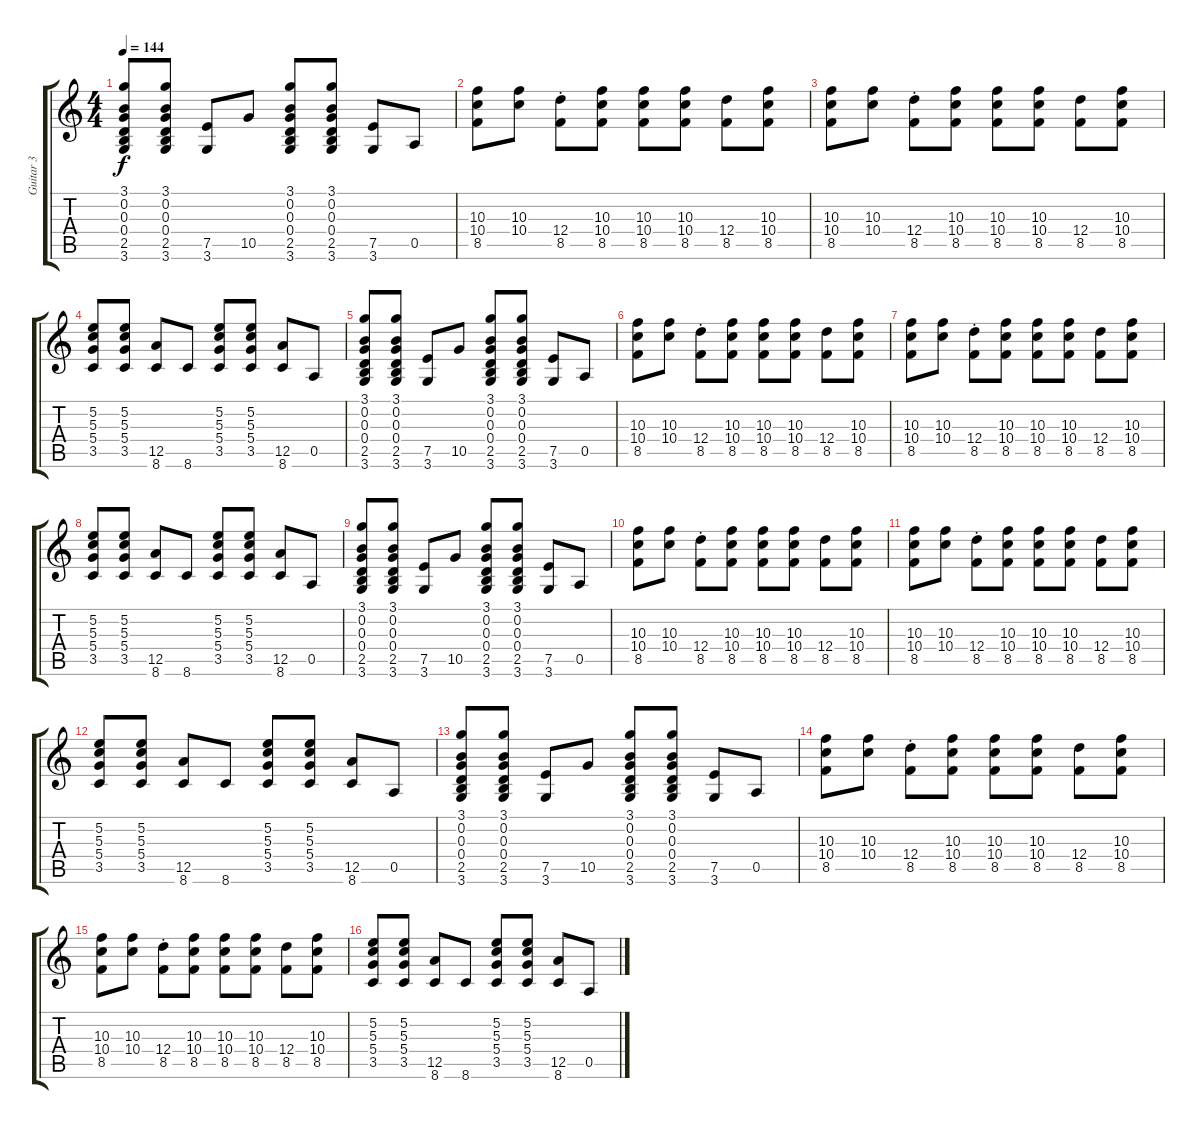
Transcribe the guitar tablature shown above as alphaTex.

\track ("Guitar 3" "Guitar 3") {instrument electricguitarclean}
\staff {score tabs}
\tuning (E4 B3 G3 D3 A2 E2) {hide}
\ts (4 4)
\tempo 144
\clef g2
\ks c
(3.1 0.2 0.3 0.4 2.5 3.6).8{dy f} (3.1 0.2 0.3 0.4 2.5 3.6).8 (7.5 3.6).8 10.5.8 (3.1 0.2 0.3 0.4 2.5 3.6).8 (3.1 0.2 0.3 0.4 2.5 3.6).8 (7.5 3.6).8 0.5.8 |
(10.3 10.4 8.5).8 (10.3 10.4).8 (12.4{st} 8.5{st}).8 (10.3 10.4 8.5).8 (10.3 10.4 8.5).8 (10.3 10.4 8.5).8 (12.4 8.5).8 (10.3 10.4 8.5).8 |
(10.3 10.4 8.5).8 (10.3 10.4).8 (12.4{st} 8.5{st}).8 (10.3 10.4 8.5).8 (10.3 10.4 8.5).8 (10.3 10.4 8.5).8 (12.4 8.5).8 (10.3 10.4 8.5).8 |
(5.2 5.3 5.4 3.5).8 (5.2 5.3 5.4 3.5).8 (12.5 8.6).8 8.6.8 (5.2 5.3 5.4 3.5).8 (5.2 5.3 5.4 3.5).8 (12.5 8.6).8 0.5.8 |
(3.1 0.2 0.3 0.4 2.5 3.6).8 (3.1 0.2 0.3 0.4 2.5 3.6).8 (7.5 3.6).8 10.5.8 (3.1 0.2 0.3 0.4 2.5 3.6).8 (3.1 0.2 0.3 0.4 2.5 3.6).8 (7.5 3.6).8 0.5.8 |
(10.3 10.4 8.5).8 (10.3 10.4).8 (12.4{st} 8.5{st}).8 (10.3 10.4 8.5).8 (10.3 10.4 8.5).8 (10.3 10.4 8.5).8 (12.4 8.5).8 (10.3 10.4 8.5).8 |
(10.3 10.4 8.5).8 (10.3 10.4).8 (12.4{st} 8.5{st}).8 (10.3 10.4 8.5).8 (10.3 10.4 8.5).8 (10.3 10.4 8.5).8 (12.4 8.5).8 (10.3 10.4 8.5).8 |
(5.2 5.3 5.4 3.5).8 (5.2 5.3 5.4 3.5).8 (12.5 8.6).8 8.6.8 (5.2 5.3 5.4 3.5).8 (5.2 5.3 5.4 3.5).8 (12.5 8.6).8 0.5.8 |
(3.1 0.2 0.3 0.4 2.5 3.6).8 (3.1 0.2 0.3 0.4 2.5 3.6).8 (7.5 3.6).8 10.5.8 (3.1 0.2 0.3 0.4 2.5 3.6).8 (3.1 0.2 0.3 0.4 2.5 3.6).8 (7.5 3.6).8 0.5.8 |
(10.3 10.4 8.5).8 (10.3 10.4).8 (12.4{st} 8.5{st}).8 (10.3 10.4 8.5).8 (10.3 10.4 8.5).8 (10.3 10.4 8.5).8 (12.4 8.5).8 (10.3 10.4 8.5).8 |
(10.3 10.4 8.5).8 (10.3 10.4).8 (12.4{st} 8.5{st}).8 (10.3 10.4 8.5).8 (10.3 10.4 8.5).8 (10.3 10.4 8.5).8 (12.4 8.5).8 (10.3 10.4 8.5).8 |
(5.2 5.3 5.4 3.5).8 (5.2 5.3 5.4 3.5).8 (12.5 8.6).8 8.6.8 (5.2 5.3 5.4 3.5).8 (5.2 5.3 5.4 3.5).8 (12.5 8.6).8 0.5.8 |
(3.1 0.2 0.3 0.4 2.5 3.6).8 (3.1 0.2 0.3 0.4 2.5 3.6).8 (7.5 3.6).8 10.5.8 (3.1 0.2 0.3 0.4 2.5 3.6).8 (3.1 0.2 0.3 0.4 2.5 3.6).8 (7.5 3.6).8 0.5.8 |
(10.3 10.4 8.5).8 (10.3 10.4).8 (12.4{st} 8.5{st}).8 (10.3 10.4 8.5).8 (10.3 10.4 8.5).8 (10.3 10.4 8.5).8 (12.4 8.5).8 (10.3 10.4 8.5).8 |
(10.3 10.4 8.5).8 (10.3 10.4).8 (12.4{st} 8.5{st}).8 (10.3 10.4 8.5).8 (10.3 10.4 8.5).8 (10.3 10.4 8.5).8 (12.4 8.5).8 (10.3 10.4 8.5).8 |
(5.2 5.3 5.4 3.5).8 (5.2 5.3 5.4 3.5).8 (12.5 8.6).8 8.6.8 (5.2 5.3 5.4 3.5).8 (5.2 5.3 5.4 3.5).8 (12.5 8.6).8 0.5.8
